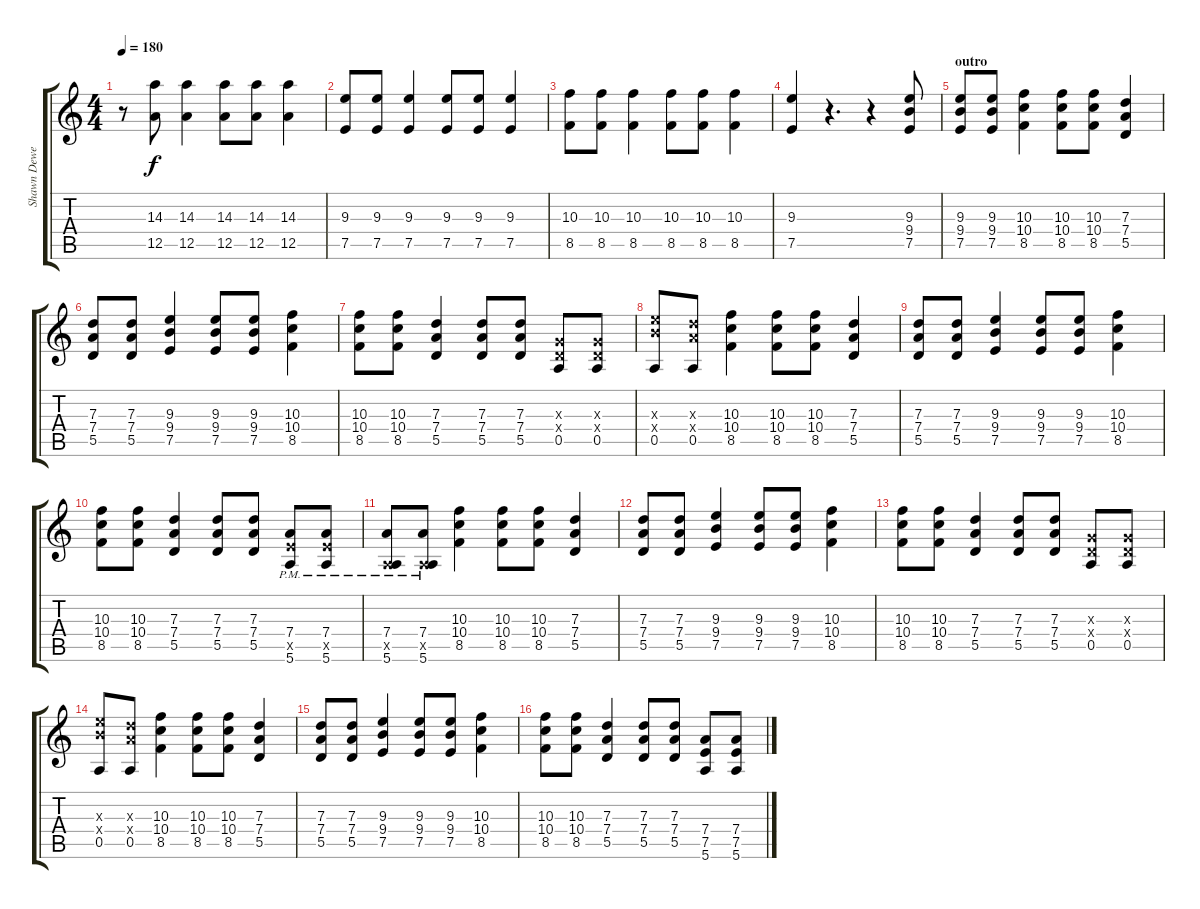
\track ("Shawn Dewey" "Shawn Dewe") {instrument distortionguitar}
\staff {score tabs}
\tuning (E4 B3 G3 D3 A2 E2) {hide}
\ts (4 4)
\tempo 180
\clef g2
\ks c
r.8{dy f} (14.3 12.5).8 (14.3 12.5).4 (14.3 12.5).8 (14.3 12.5).8 (14.3 12.5).4 |
(9.3 7.5).8 (9.3 7.5).8 (9.3 7.5).4 (9.3 7.5).8 (9.3 7.5).8 (9.3 7.5).4 |
(10.3 8.5).8 (10.3 8.5).8 (10.3 8.5).4 (10.3 8.5).8 (10.3 8.5).8 (10.3 8.5).4 |
(9.3 7.5).4 r.4{d} r.4 (9.3 9.4 7.5).8 |
\section ("" "outro")
(9.3 9.4 7.5).8 (9.3 9.4 7.5).8 (10.3 10.4 8.5).4 (10.3 10.4 8.5).8 (10.3 10.4 8.5).8 (7.3 7.4 5.5).4 |
(7.3 7.4 5.5).8 (7.3 7.4 5.5).8 (9.3 9.4 7.5).4 (9.3 9.4 7.5).8 (9.3 9.4 7.5).8 (10.3 10.4 8.5).4 |
(10.3 10.4 8.5).8 (10.3 10.4 8.5).8 (7.3 7.4 5.5).4 (7.3 7.4 5.5).8 (7.3 7.4 5.5).8 (0.3{x} 0.4{x} 0.5).8 (0.3{x} 0.4{x} 0.5).8 |
(9.3{x} 9.4{x} 0.5).8 (7.3{x} 7.4{x} 0.5).8 (10.3 10.4 8.5).4 (10.3 10.4 8.5).8 (10.3 10.4 8.5).8 (7.3 7.4 5.5).4 |
(7.3 7.4 5.5).8 (7.3 7.4 5.5).8 (9.3 9.4 7.5).4 (9.3 9.4 7.5).8 (9.3 9.4 7.5).8 (10.3 10.4 8.5).4 |
(10.3 10.4 8.5).8 (10.3 10.4 8.5).8 (7.3 7.4 5.5).4 (7.3 7.4 5.5).8 (7.3 7.4 5.5).8 (7.4{pm} 7.5{x} 5.6{pm}).8 (7.4{pm} 7.5{x} 5.6{pm}).8 |
(7.4{pm} 0.5{x} 5.6{pm}).8 (7.4{pm} 0.5{x} 5.6{pm}).8 (10.3 10.4 8.5).4 (10.3 10.4 8.5).8 (10.3 10.4 8.5).8 (7.3 7.4 5.5).4 |
(7.3 7.4 5.5).8 (7.3 7.4 5.5).8 (9.3 9.4 7.5).4 (9.3 9.4 7.5).8 (9.3 9.4 7.5).8 (10.3 10.4 8.5).4 |
(10.3 10.4 8.5).8 (10.3 10.4 8.5).8 (7.3 7.4 5.5).4 (7.3 7.4 5.5).8 (7.3 7.4 5.5).8 (0.3{x} 0.4{x} 0.5).8 (0.3{x} 0.4{x} 0.5).8 |
(9.3{x} 9.4{x} 0.5).8 (7.3{x} 7.4{x} 0.5).8 (10.3 10.4 8.5).4 (10.3 10.4 8.5).8 (10.3 10.4 8.5).8 (7.3 7.4 5.5).4 |
(7.3 7.4 5.5).8 (7.3 7.4 5.5).8 (9.3 9.4 7.5).4 (9.3 9.4 7.5).8 (9.3 9.4 7.5).8 (10.3 10.4 8.5).4 |
(10.3 10.4 8.5).8 (10.3 10.4 8.5).8 (7.3 7.4 5.5).4 (7.3 7.4 5.5).8 (7.3 7.4 5.5).8 (7.4 7.5 5.6).8 (7.4 7.5 5.6).8
